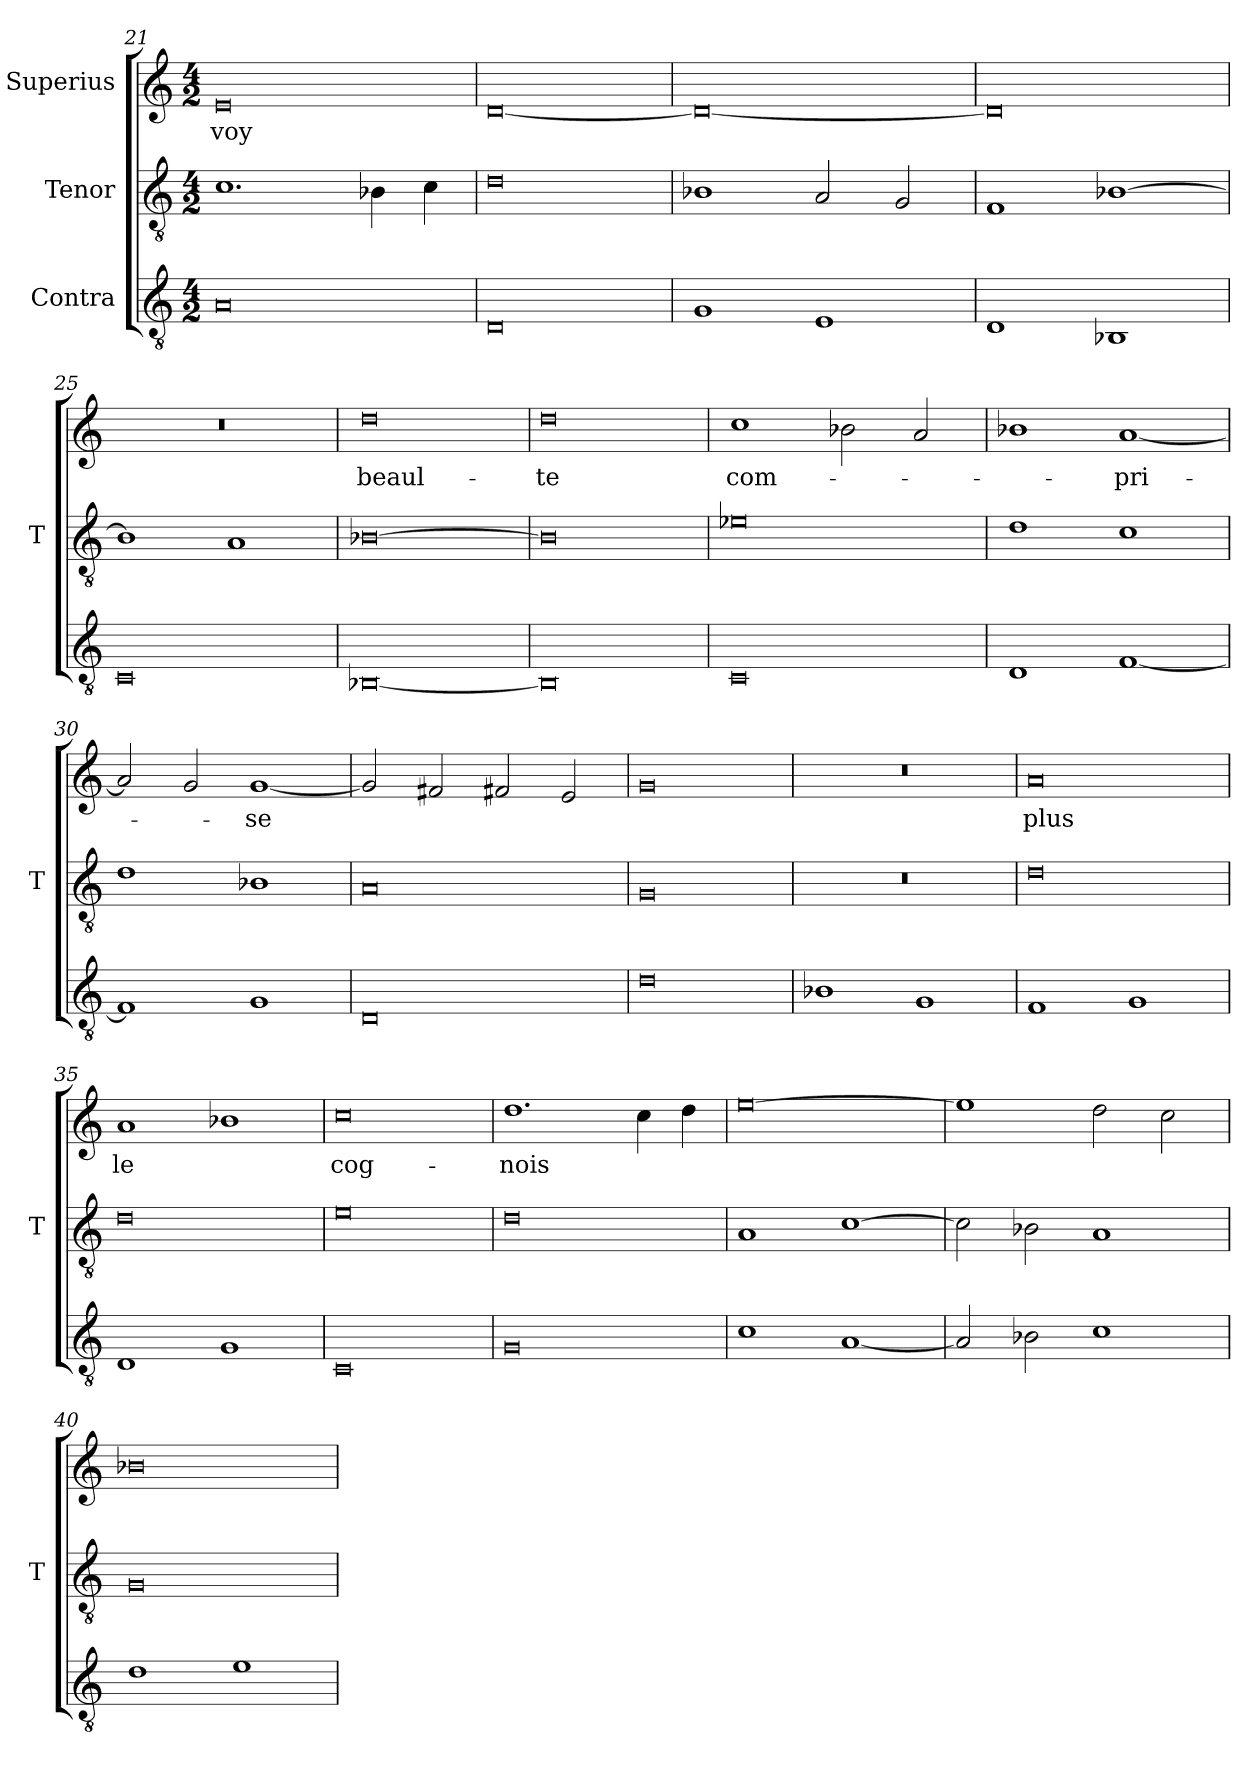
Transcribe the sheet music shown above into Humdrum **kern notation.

**kern	**kern	**kern	**text
*part3	*part2	*part1	*part1
*staff3	*staff2	*staff1	*staff1
*I"Contra	*I"Tenor	*I"Superius	*
*	*I'T	*	*
*clefGv2	*clefGv2	*clefG2	*
*M4/2	*M4/2	*M4/2	*
=21	=21	=21	=21
0A	1.c	0e	-voy
.	4B-X	.	.
.	4c	.	.
=22	=22	=22	=22
0D	0d	[0d	.
=23	=23	=23	=23
1G	1B-X	0d_	.
1E	2A	.	.
.	2G	.	.
=24	=24	=24	=24
1D	1F	0d]	.
1BB-X	[1B-X	.	.
=25	=25	=25	=25
0C	1B-]	0r	.
.	1A	.	.
=26	=26	=26	=26
[0BB-X	[0B-X	0dd	beaul-
=27	=27	=27	=27
0BB-]	0B-]	0dd	-te
=28	=28	=28	=28
0C	0e-X	1cc	com-
.	.	2b-X	.
.	.	2a	.
=29	=29	=29	=29
1D	1d	1b-X	.
[1F	1c	[1a	-pri-
=30	=30	=30	=30
1F]	1d	2a]	.
.	.	2g	.
1G	1B-X	[1g	-se
=31	=31	=31	=31
0D	0A	2g]	.
.	.	2f#X	.
.	.	2f#X	.
.	.	2e	.
=32	=32	=32	=32
0d	0G	0g	.
=33	=33	=33	=33
1B-X	0r	0r	.
1G	.	.	.
=34	=34	=34	=34
1F	0d	0a	-plus
1G	.	.	.
=35	=35	=35	=35
1D	0d	1a	-le
1G	.	1b-X	.
=36	=36	=36	=36
0C	0e	0cc	cog-
=37	=37	=37	=37
0G	0d	1.dd	-nois
.	.	4cc	.
.	.	4dd	.
=38	=38	=38	=38
1c	1A	[0ee	.
[1A	[1c	.	.
=39	=39	=39	=39
2A]	2c]	1ee]	.
2B-X	2B-X	.	.
1c	1A	2dd	.
.	.	2cc	.
=40	=40	=40	=40
1d	0G	0b-X	.
1e	.	.	.
=	=	=	=
*-	*-	*-	*-
